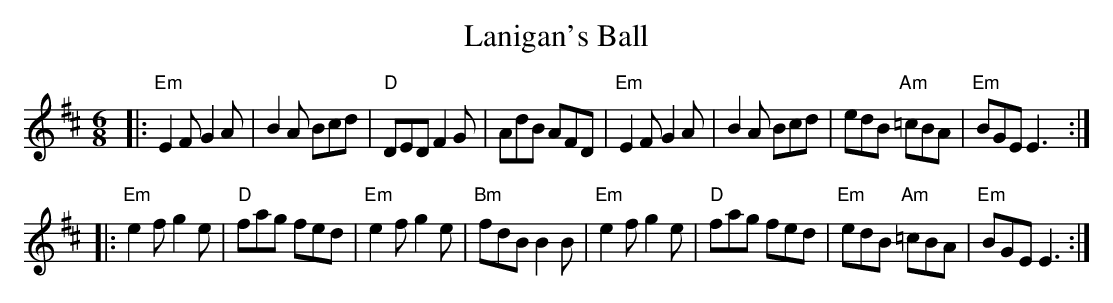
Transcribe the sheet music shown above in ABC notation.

X:1	% in NEFR 1st ed.
T: Lanigan's Ball
L: 1/8
M: 6/8
K: Edor
|:"Em"E2F G2A | B2A Bcd | "D"DED F2G | AdB AFD \
| "Em"E2F G2A | B2A Bcd | edB "Am"=cBA | "Em"BGE E3 :|
|:"Em"e2f g2e | "D"fag fed | "Em"e2f g2e | "Bm"fdB B2B \
| "Em"e2f g2e | "D"fag fed | "Em"edB "Am"=cBA | "Em"BGE E3 :|
